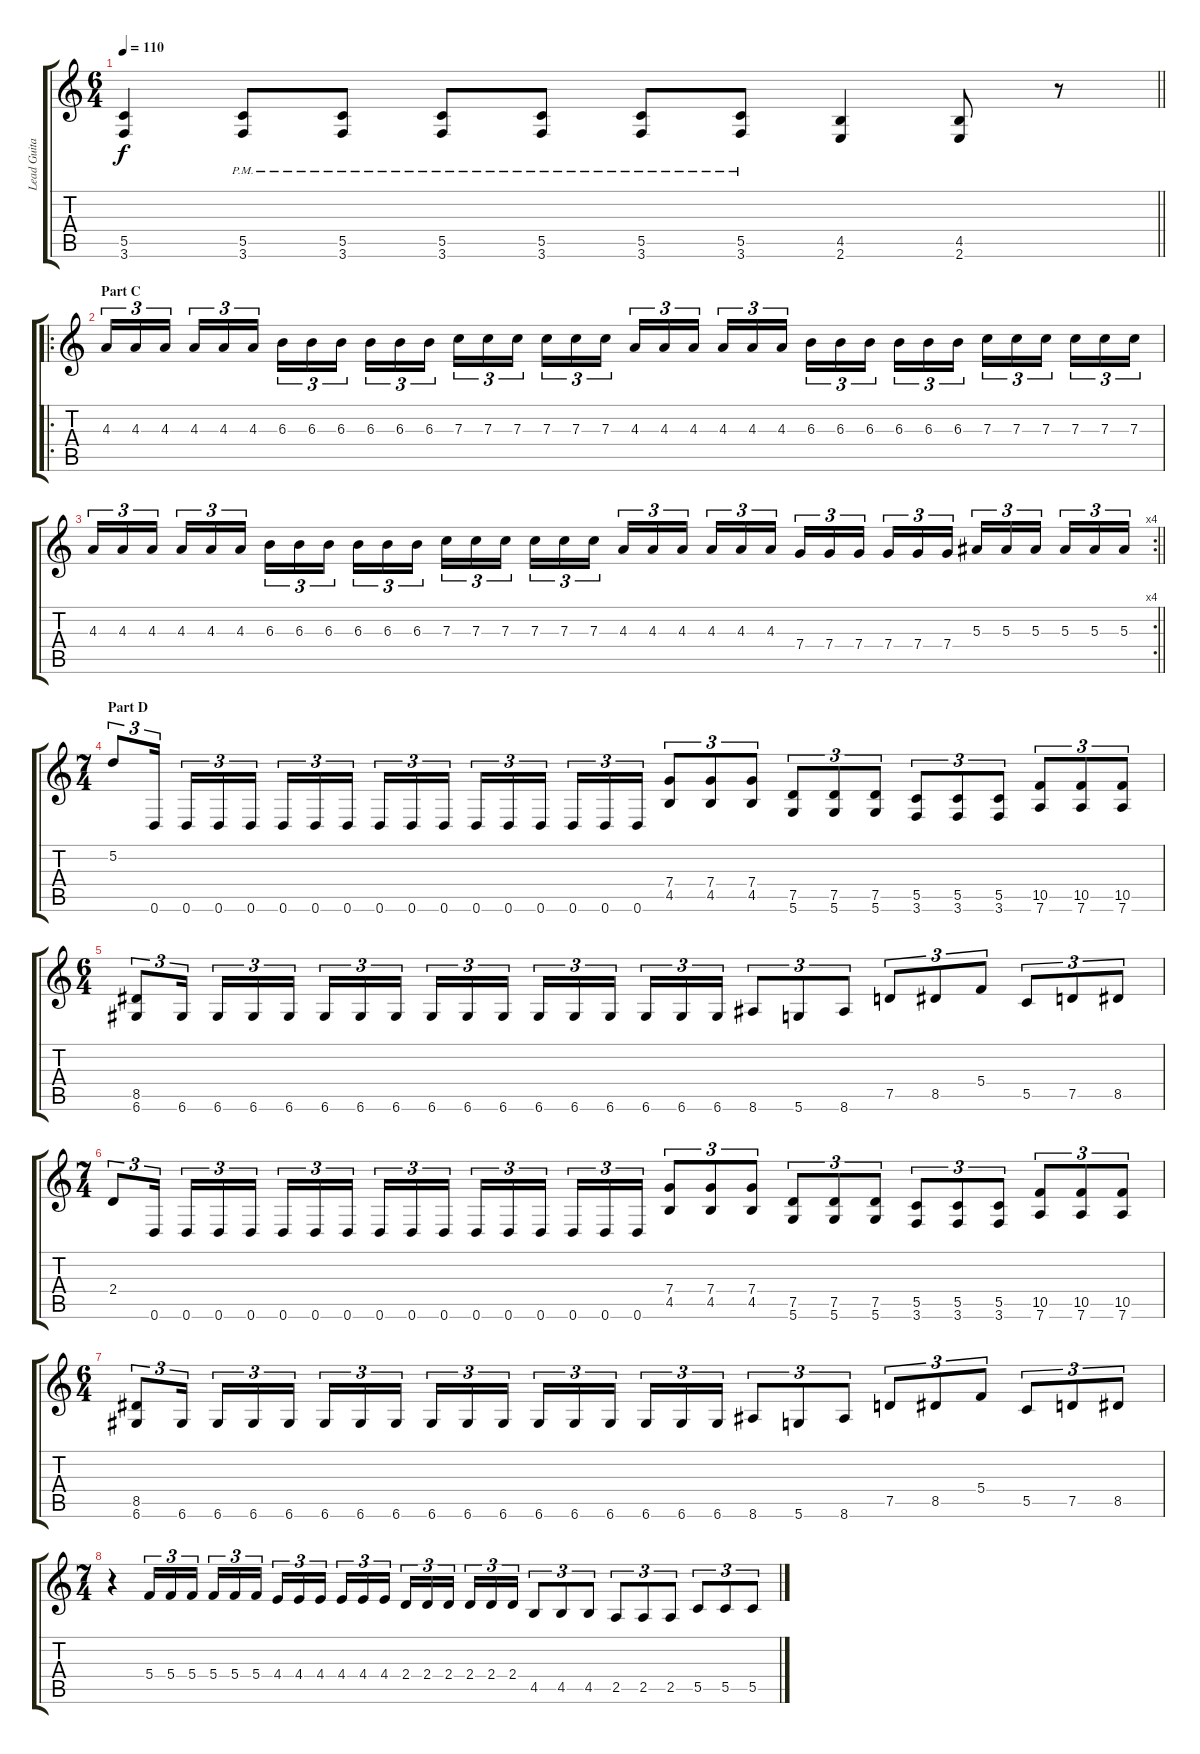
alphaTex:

\track ("Lead Guitar" "Lead Guita") {instrument distortionguitar}
\staff {score tabs}
\tuning (D4 A3 F3 C3 G2 D2) {hide}
\ts (6 4)
\tempo 110
\clef g2
\barLineRight lightlight
\ks c
(5.5 3.6).4{dy f} (5.5{pm} 3.6{pm}).8 (5.5{pm} 3.6{pm}).8 (5.5{pm} 3.6{pm}).8 (5.5{pm} 3.6{pm}).8 (5.5{pm} 3.6{pm}).8 (5.5{pm} 3.6{pm}).8 (4.5 2.6).4 (4.5 2.6).8 r.8 |
\ro
\section ("" "Part C")
4.3.16{tu (3 2)} 4.3.16{tu (3 2)} 4.3.16{tu (3 2) beam splitsecondary} 4.3.16{tu (3 2)} 4.3.16{tu (3 2)} 4.3.16{tu (3 2) beam splitsecondary} 6.3.16{tu (3 2)} 6.3.16{tu (3 2)} 6.3.16{tu (3 2) beam splitsecondary} 6.3.16{tu (3 2)} 6.3.16{tu (3 2)} 6.3.16{tu (3 2) beam splitsecondary} 7.3.16{tu (3 2)} 7.3.16{tu (3 2)} 7.3.16{tu (3 2) beam splitsecondary} 7.3.16{tu (3 2)} 7.3.16{tu (3 2)} 7.3.16{tu (3 2)} 4.3.16{tu (3 2)} 4.3.16{tu (3 2)} 4.3.16{tu (3 2) beam splitsecondary} 4.3.16{tu (3 2)} 4.3.16{tu (3 2)} 4.3.16{tu (3 2) beam splitsecondary} 6.3.16{tu (3 2)} 6.3.16{tu (3 2)} 6.3.16{tu (3 2) beam splitsecondary} 6.3.16{tu (3 2)} 6.3.16{tu (3 2)} 6.3.16{tu (3 2) beam splitsecondary} 7.3.16{tu (3 2)} 7.3.16{tu (3 2)} 7.3.16{tu (3 2) beam splitsecondary} 7.3.16{tu (3 2)} 7.3.16{tu (3 2)} 7.3.16{tu (3 2)} |
\rc 4
\barLineRight lightlight
4.3.16{tu (3 2)} 4.3.16{tu (3 2)} 4.3.16{tu (3 2) beam splitsecondary} 4.3.16{tu (3 2)} 4.3.16{tu (3 2)} 4.3.16{tu (3 2) beam splitsecondary} 6.3.16{tu (3 2)} 6.3.16{tu (3 2)} 6.3.16{tu (3 2) beam splitsecondary} 6.3.16{tu (3 2)} 6.3.16{tu (3 2)} 6.3.16{tu (3 2) beam splitsecondary} 7.3.16{tu (3 2)} 7.3.16{tu (3 2)} 7.3.16{tu (3 2) beam splitsecondary} 7.3.16{tu (3 2)} 7.3.16{tu (3 2)} 7.3.16{tu (3 2)} 4.3.16{tu (3 2)} 4.3.16{tu (3 2)} 4.3.16{tu (3 2) beam splitsecondary} 4.3.16{tu (3 2)} 4.3.16{tu (3 2)} 4.3.16{tu (3 2) beam splitsecondary} 7.4.16{tu (3 2)} 7.4.16{tu (3 2)} 7.4.16{tu (3 2) beam splitsecondary} 7.4.16{tu (3 2)} 7.4.16{tu (3 2)} 7.4.16{tu (3 2) beam splitsecondary} 5.3.16{tu (3 2)} 5.3.16{tu (3 2)} 5.3.16{tu (3 2) beam splitsecondary} 5.3.16{tu (3 2)} 5.3.16{tu (3 2)} 5.3.16{tu (3 2)} |
\ts (7 4)
\section ("" "Part D")
5.2.8{tu (3 2)} 0.6.16{tu (3 2) beam splitsecondary} 0.6.16{tu (3 2)} 0.6.16{tu (3 2)} 0.6.16{tu (3 2)} 0.6.16{tu (3 2)} 0.6.16{tu (3 2)} 0.6.16{tu (3 2) beam splitsecondary} 0.6.16{tu (3 2)} 0.6.16{tu (3 2)} 0.6.16{tu (3 2)} 0.6.16{tu (3 2)} 0.6.16{tu (3 2)} 0.6.16{tu (3 2) beam splitsecondary} 0.6.16{tu (3 2)} 0.6.16{tu (3 2)} 0.6.16{tu (3 2)} (7.4 4.5).8{tu (3 2)} (7.4 4.5).8{tu (3 2)} (7.4 4.5).8{tu (3 2)} (7.5 5.6).8{tu (3 2)} (7.5 5.6).8{tu (3 2)} (7.5 5.6).8{tu (3 2)} (5.5 3.6).8{tu (3 2)} (5.5 3.6).8{tu (3 2)} (5.5 3.6).8{tu (3 2)} (10.5 7.6).8{tu (3 2)} (10.5 7.6).8{tu (3 2)} (10.5 7.6).8{tu (3 2)} |
\ts (6 4)
(8.5 6.6).8{tu (3 2)} 6.6.16{tu (3 2) beam splitsecondary} 6.6.16{tu (3 2)} 6.6.16{tu (3 2)} 6.6.16{tu (3 2) beam splitsecondary} 6.6.16{tu (3 2)} 6.6.16{tu (3 2)} 6.6.16{tu (3 2) beam splitsecondary} 6.6.16{tu (3 2)} 6.6.16{tu (3 2)} 6.6.16{tu (3 2) beam splitsecondary} 6.6.16{tu (3 2)} 6.6.16{tu (3 2)} 6.6.16{tu (3 2) beam splitsecondary} 6.6.16{tu (3 2)} 6.6.16{tu (3 2)} 6.6.16{tu (3 2)} 8.6.8{tu (3 2)} 5.6.8{tu (3 2)} 8.6.8{tu (3 2)} 7.5.8{tu (3 2)} 8.5.8{tu (3 2)} 5.4.8{tu (3 2)} 5.5.8{tu (3 2)} 7.5.8{tu (3 2)} 8.5.8{tu (3 2)} |
\ts (7 4)
2.4.8{tu (3 2)} 0.6.16{tu (3 2) beam splitsecondary} 0.6.16{tu (3 2)} 0.6.16{tu (3 2)} 0.6.16{tu (3 2)} 0.6.16{tu (3 2)} 0.6.16{tu (3 2)} 0.6.16{tu (3 2) beam splitsecondary} 0.6.16{tu (3 2)} 0.6.16{tu (3 2)} 0.6.16{tu (3 2)} 0.6.16{tu (3 2)} 0.6.16{tu (3 2)} 0.6.16{tu (3 2) beam splitsecondary} 0.6.16{tu (3 2)} 0.6.16{tu (3 2)} 0.6.16{tu (3 2)} (7.4 4.5).8{tu (3 2)} (7.4 4.5).8{tu (3 2)} (7.4 4.5).8{tu (3 2)} (7.5 5.6).8{tu (3 2)} (7.5 5.6).8{tu (3 2)} (7.5 5.6).8{tu (3 2)} (5.5 3.6).8{tu (3 2)} (5.5 3.6).8{tu (3 2)} (5.5 3.6).8{tu (3 2)} (10.5 7.6).8{tu (3 2)} (10.5 7.6).8{tu (3 2)} (10.5 7.6).8{tu (3 2)} |
\ts (6 4)
(8.5 6.6).8{tu (3 2)} 6.6.16{tu (3 2) beam splitsecondary} 6.6.16{tu (3 2)} 6.6.16{tu (3 2)} 6.6.16{tu (3 2) beam splitsecondary} 6.6.16{tu (3 2)} 6.6.16{tu (3 2)} 6.6.16{tu (3 2) beam splitsecondary} 6.6.16{tu (3 2)} 6.6.16{tu (3 2)} 6.6.16{tu (3 2) beam splitsecondary} 6.6.16{tu (3 2)} 6.6.16{tu (3 2)} 6.6.16{tu (3 2) beam splitsecondary} 6.6.16{tu (3 2)} 6.6.16{tu (3 2)} 6.6.16{tu (3 2)} 8.6.8{tu (3 2)} 5.6.8{tu (3 2)} 8.6.8{tu (3 2)} 7.5.8{tu (3 2)} 8.5.8{tu (3 2)} 5.4.8{tu (3 2)} 5.5.8{tu (3 2)} 7.5.8{tu (3 2)} 8.5.8{tu (3 2)} |
\ts (7 4)
r.4 5.4.16{tu (3 2)} 5.4.16{tu (3 2)} 5.4.16{tu (3 2) beam splitsecondary} 5.4.16{tu (3 2)} 5.4.16{tu (3 2)} 5.4.16{tu (3 2)} 4.4.16{tu (3 2)} 4.4.16{tu (3 2)} 4.4.16{tu (3 2) beam splitsecondary} 4.4.16{tu (3 2)} 4.4.16{tu (3 2)} 4.4.16{tu (3 2)} 2.4.16{tu (3 2)} 2.4.16{tu (3 2)} 2.4.16{tu (3 2) beam splitsecondary} 2.4.16{tu (3 2)} 2.4.16{tu (3 2)} 2.4.16{tu (3 2)} 4.5.8{tu (3 2)} 4.5.8{tu (3 2)} 4.5.8{tu (3 2)} 2.5.8{tu (3 2)} 2.5.8{tu (3 2)} 2.5.8{tu (3 2)} 5.5.8{tu (3 2)} 5.5.8{tu (3 2)} 5.5.8{tu (3 2)}
